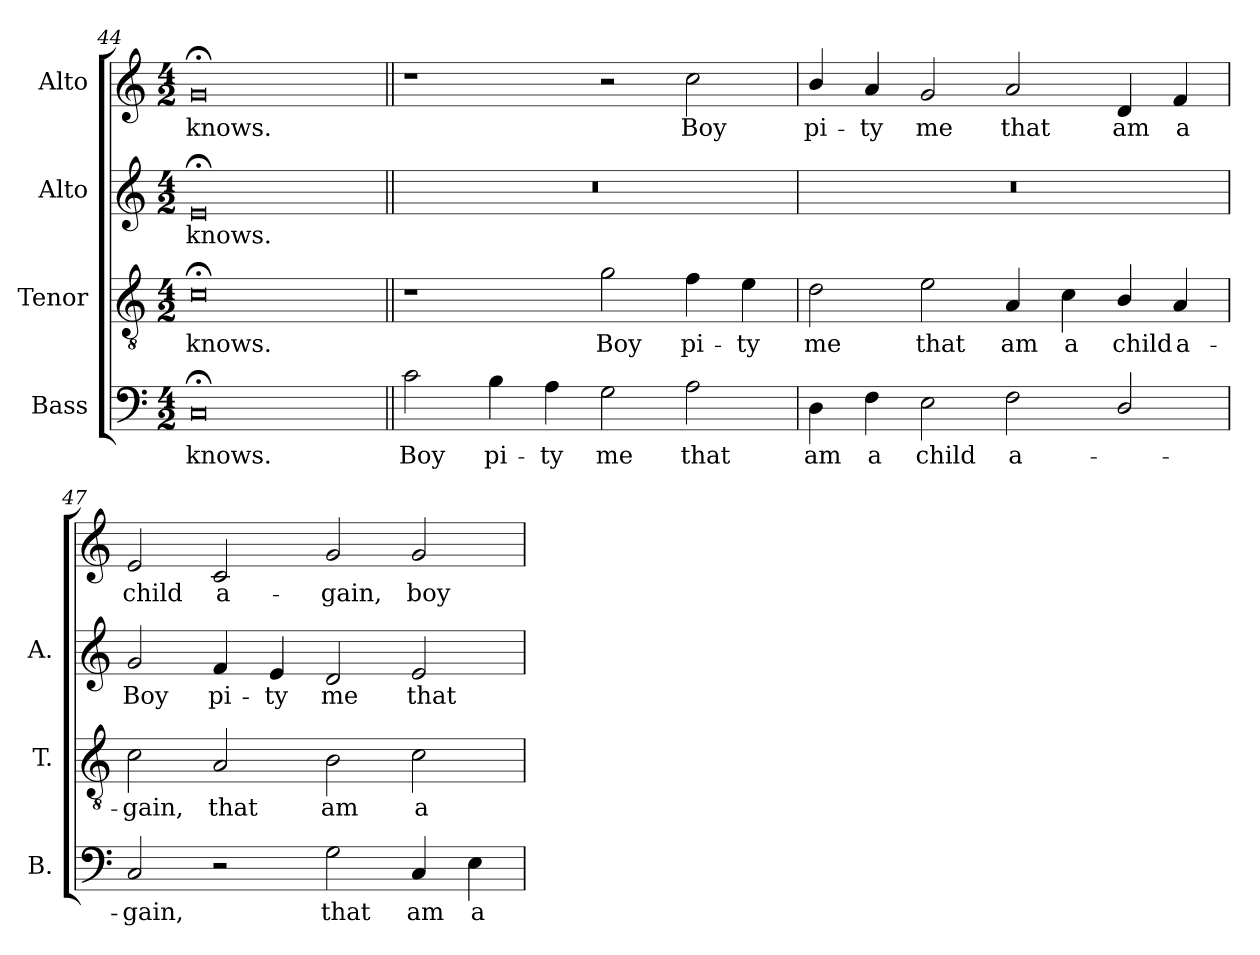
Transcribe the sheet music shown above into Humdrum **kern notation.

**kern	**text	**kern	**text	**kern	**text	**kern	**text
*part4	*part4	*part3	*part3	*part2	*part2	*part1	*part1
*staff4	*staff4	*staff3	*staff3	*staff2	*staff2	*staff1	*staff1
*I"Bass	*	*I"Tenor	*	*I"Alto	*	*I"Alto	*
*I'B.	*	*I'T.	*	*I'A.	*	*	*
*clefF4	*	*clefGv2	*	*clefG2	*	*clefG2	*
*	*	*ITrd7c12	*	*	*	*	*
*k[]	*	*k[]	*	*k[]	*	*k[]	*
*C:	*	*C:	*	*C:	*	*C:	*
*M4/2	*	*M4/2	*	*M4/2	*	*M4/2	*
=44	=44	=44	=44	=44	=44	=44	=44
!	!LO:LY:b:color=#000000	!	!	!	!	!	!
!	!	!	!LO:LY:b:color=#000000	!	!	!	!
!	!	!	!	!	!LO:LY:b:color=#000000	!	!
!	!	!	!	!	!	!	!LO:LY:b:color=#000000
0C;i	knows.	0C;i	knows.	0e;i	knows.	0g;i	knows.
!!LO:LB:g=z
=45||	=45||	=45||	=45||	=45||	=45||	=45||	=45||
!	!LO:LY:b:color=#000000	!	!	!LO:N:vis=1	!	!	!
2ci\	Boy	1r	.	0r	.	1r	.
!	!LO:LY:b:color=#000000	!	!	!	!	!	!
4Bi\	pi-	.	.	.	.	.	.
!	!LO:LY:b:color=#000000	!	!	!	!	!	!
4Ai\	-ty	.	.	.	.	.	.
!	!LO:LY:b:color=#000000	!	!	!	!	!	!
!	!	!	!LO:LY:b:color=#000000	!	!	!	!
2Gi\	me	2Gi\	Boy	.	.	2r	.
!	!LO:LY:b:color=#000000	!	!	!	!	!	!
!	!	!	!LO:LY:b:color=#000000	!	!	!	!
!	!	!	!	!	!	!	!LO:LY:b:color=#000000
2Ai\	that	4Fi\	pi-	.	.	2cci\	Boy
!	!	!	!LO:LY:b:color=#000000	!	!	!	!
.	.	4Ei\	-ty	.	.	.	.
=46	=46	=46	=46	=46	=46	=46	=46
!	!LO:LY:b:color=#000000	!	!	!	!	!	!
!	!	!	!LO:LY:b:color=#000000	!LO:N:vis=1	!	!	!
!	!	!	!	!	!	!	!LO:LY:b:color=#000000
4Di\	am	2Di\	me	0r	.	4bi/	pi-
!	!LO:LY:b:color=#000000	!	!	!	!	!	!
!	!	!	!	!	!	!	!LO:LY:b:color=#000000
4Fi\	a	.	.	.	.	4ai/	-ty
!	!LO:LY:b:color=#000000	!	!	!	!	!	!
!	!	!	!LO:LY:b:color=#000000	!	!	!	!
!	!	!	!	!	!	!	!LO:LY:b:color=#000000
2Ei\	child	2Ei\	that	.	.	2gi/	me
!	!LO:LY:b:color=#000000	!	!	!	!	!	!
!	!	!	!LO:LY:b:color=#000000	!	!	!	!
!	!	!	!	!	!	!	!LO:LY:b:color=#000000
2Fi\	a-	4AAi/	am	.	.	2ai/	that
!	!	!	!LO:LY:b:color=#000000	!	!	!	!
.	.	4Ci\	a	.	.	.	.
!	!	!	!LO:LY:b:color=#000000	!	!	!	!
!	!	!	!	!	!	!	!LO:LY:b:color=#000000
2Di/	.	4BBi/	child	.	.	4di/	am
!	!	!	!LO:LY:b:color=#000000	!	!	!	!
!	!	!	!	!	!	!	!LO:LY:b:color=#000000
.	.	4AAi/	a-	.	.	4fi/	a
=47	=47	=47	=47	=47	=47	=47	=47
!	!LO:LY:b:color=#000000	!	!	!	!	!	!
!	!	!	!LO:LY:b:color=#000000	!	!	!	!
!	!	!	!	!	!LO:LY:b:color=#000000	!	!
!	!	!	!	!	!	!	!LO:LY:b:color=#000000
2Ci/	-gain,	2Ci\	-gain,	2gi/	Boy	2ei/	child
!	!	!	!LO:LY:b:color=#000000	!	!	!	!
!	!	!	!	!	!LO:LY:b:color=#000000	!	!
!	!	!	!	!	!	!	!LO:LY:b:color=#000000
2r	.	2AAi/	that	4fi/	pi-	2ci/	a-
!	!	!	!	!	!LO:LY:b:color=#000000	!	!
.	.	.	.	4ei/	-ty	.	.
!	!LO:LY:b:color=#000000	!	!	!	!	!	!
!	!	!	!LO:LY:b:color=#000000	!	!	!	!
!	!	!	!	!	!LO:LY:b:color=#000000	!	!
!	!	!	!	!	!	!	!LO:LY:b:color=#000000
2Gi\	that	2BBi\	am	2di/	me	2gi/	-gain,
!	!LO:LY:b:color=#000000	!	!	!	!	!	!
!	!	!	!LO:LY:b:color=#000000	!	!	!	!
!	!	!	!	!	!LO:LY:b:color=#000000	!	!
!	!	!	!	!	!	!	!LO:LY:b:color=#000000
4Ci/	am	2Ci\	a	2ei/	that	2gi/	boy
!	!LO:LY:b:color=#000000	!	!	!	!	!	!
4Ei\	a	.	.	.	.	.	.
=	=	=	=	=	=	=	=
*-	*-	*-	*-	*-	*-	*-	*-
